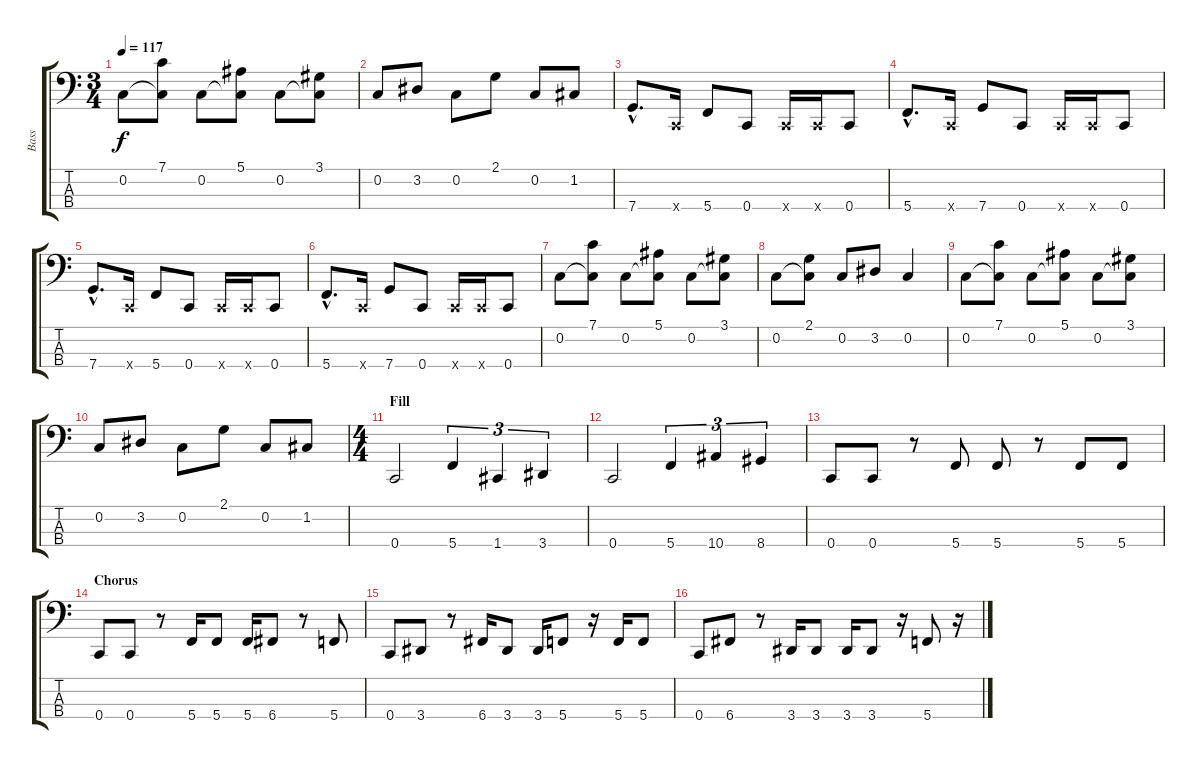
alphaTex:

\track ("Bass" "Bass") {instrument electricbassfinger}
\staff {score tabs}
\tuning (F2 C2 G1 C1) {hide}
\ts (3 4)
\tempo 117
\clef f4
\ks c
0.2.8{dy f} (7.1 0.2{t}).8 0.2.8 (5.1 0.2{t}).8 0.2.8 (3.1 0.2{t}).8 |
0.2.8 3.2.8 0.2.8 2.1.8 0.2.8 1.2.8 |
7.4{hac}.8{d} 0.4{x}.16 5.4.8 0.4.8 0.4{x}.16 0.4{x}.16 0.4.8 |
5.4{hac}.8{d} 0.4{x}.16 7.4.8 0.4.8 0.4{x}.16 0.4{x}.16 0.4.8 |
7.4{hac}.8{d} 0.4{x}.16 5.4.8 0.4.8 0.4{x}.16 0.4{x}.16 0.4.8 |
5.4{hac}.8{d} 0.4{x}.16 7.4.8 0.4.8 0.4{x}.16 0.4{x}.16 0.4.8 |
0.2.8 (7.1 0.2{t}).8 0.2.8 (5.1 0.2{t}).8 0.2.8 (3.1 0.2{t}).8 |
0.2.8 (2.1 0.2{t}).8 0.2.8 3.2.8 0.2.4 |
0.2.8 (7.1 0.2{t}).8 0.2.8 (5.1 0.2{t}).8 0.2.8 (3.1 0.2{t}).8 |
0.2.8 3.2.8 0.2.8 2.1.8 0.2.8 1.2.8 |
\ts (4 4)
\section ("" "Fill")
0.4.2 5.4.4{tu (3 2)} 1.4.4{tu (3 2)} 3.4.4{tu (3 2)} |
0.4.2 5.4.4{tu (3 2)} 10.4.4{tu (3 2)} 8.4.4{tu (3 2)} |
0.4.8 0.4.8 r.8 5.4.8 5.4.8 r.8 5.4.8 5.4.8 |
\section ("" "Chorus")
0.4.8 0.4.8 r.8 5.4.16 5.4.8 5.4.16 6.4.8 r.8 5.4.8 |
0.4.8 3.4.8 r.8 6.4.16 3.4.8 3.4.16 5.4.8 r.16 5.4.16 5.4.8 |
0.4.8 6.4.8 r.8 3.4.16 3.4.8 3.4.16 3.4.8 r.16 5.4.8 r.16
